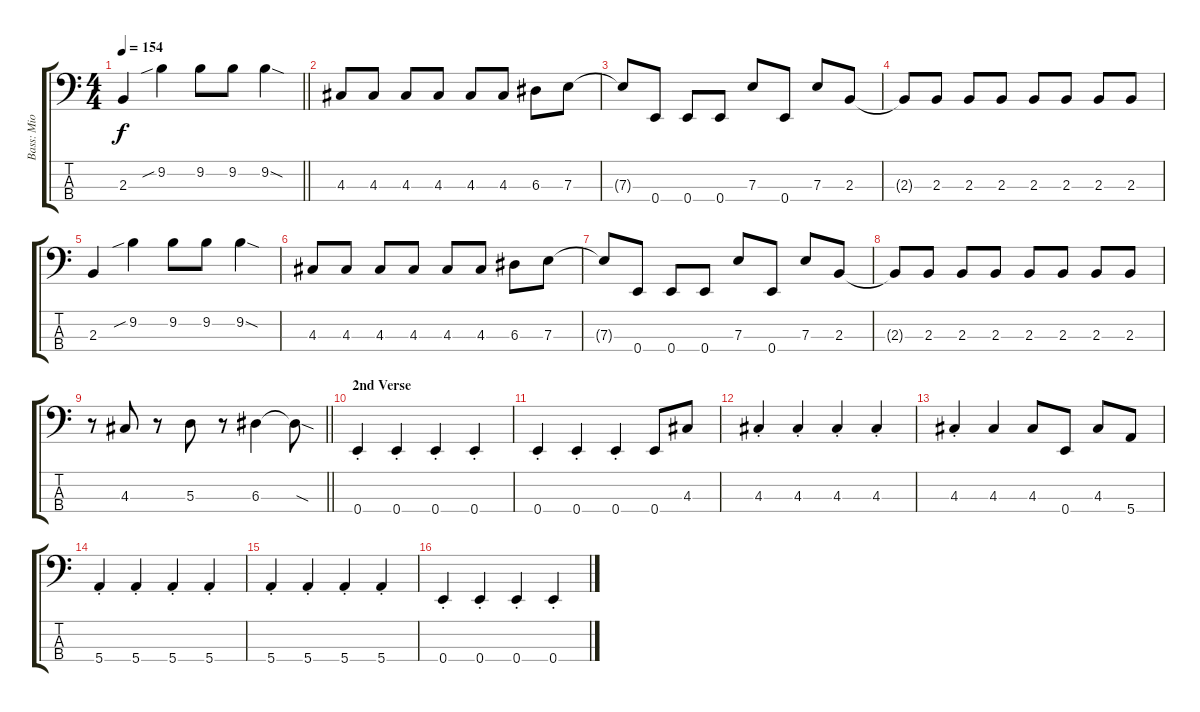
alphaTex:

\track ("Bass: Mio Akiyama" "Bass: Mio ") {instrument electricbassfinger}
\staff {score tabs}
\tuning (G2 D2 A1 E1) {hide}
\ts (4 4)
\tempo 154
\clef f4
\barLineRight lightlight
\ks c
2.3.4{dy f} 9.2{sib}.4 9.2.8 9.2.8 9.2{sod}.4 |
4.3.8 4.3.8 4.3.8 4.3.8 4.3.8 4.3.8 6.3.8 7.3.8 |
7.3{t}.8 0.4.8 0.4.8 0.4.8 7.3.8 0.4.8 7.3.8 2.3.8 |
2.3{t}.8 2.3.8 2.3.8 2.3.8 2.3.8 2.3.8 2.3.8 2.3.8 |
2.3.4 9.2{sib}.4 9.2.8 9.2.8 9.2{sod}.4 |
4.3.8 4.3.8 4.3.8 4.3.8 4.3.8 4.3.8 6.3.8 7.3.8 |
7.3{t}.8 0.4.8 0.4.8 0.4.8 7.3.8 0.4.8 7.3.8 2.3.8 |
2.3{t}.8 2.3.8 2.3.8 2.3.8 2.3.8 2.3.8 2.3.8 2.3.8 |
\barLineRight lightlight
r.8 4.3.8 r.8 5.3.8 r.8 6.3.4 6.3{sod t}.8 |
\section ("" "2nd Verse")
0.4{st}.4 0.4{st}.4 0.4{st}.4 0.4{st}.4 |
0.4{st}.4 0.4{st}.4 0.4{st}.4 0.4.8 4.3.8 |
4.3{st}.4 4.3{st}.4 4.3{st}.4 4.3{st}.4 |
4.3{st}.4 4.3.4 4.3.8 0.4.8 4.3.8 5.4.8 |
5.4{st}.4 5.4{st}.4 5.4{st}.4 5.4{st}.4 |
5.4{st}.4 5.4{st}.4 5.4{st}.4 5.4{st}.4 |
0.4{st}.4 0.4{st}.4 0.4{st}.4 0.4{st}.4
